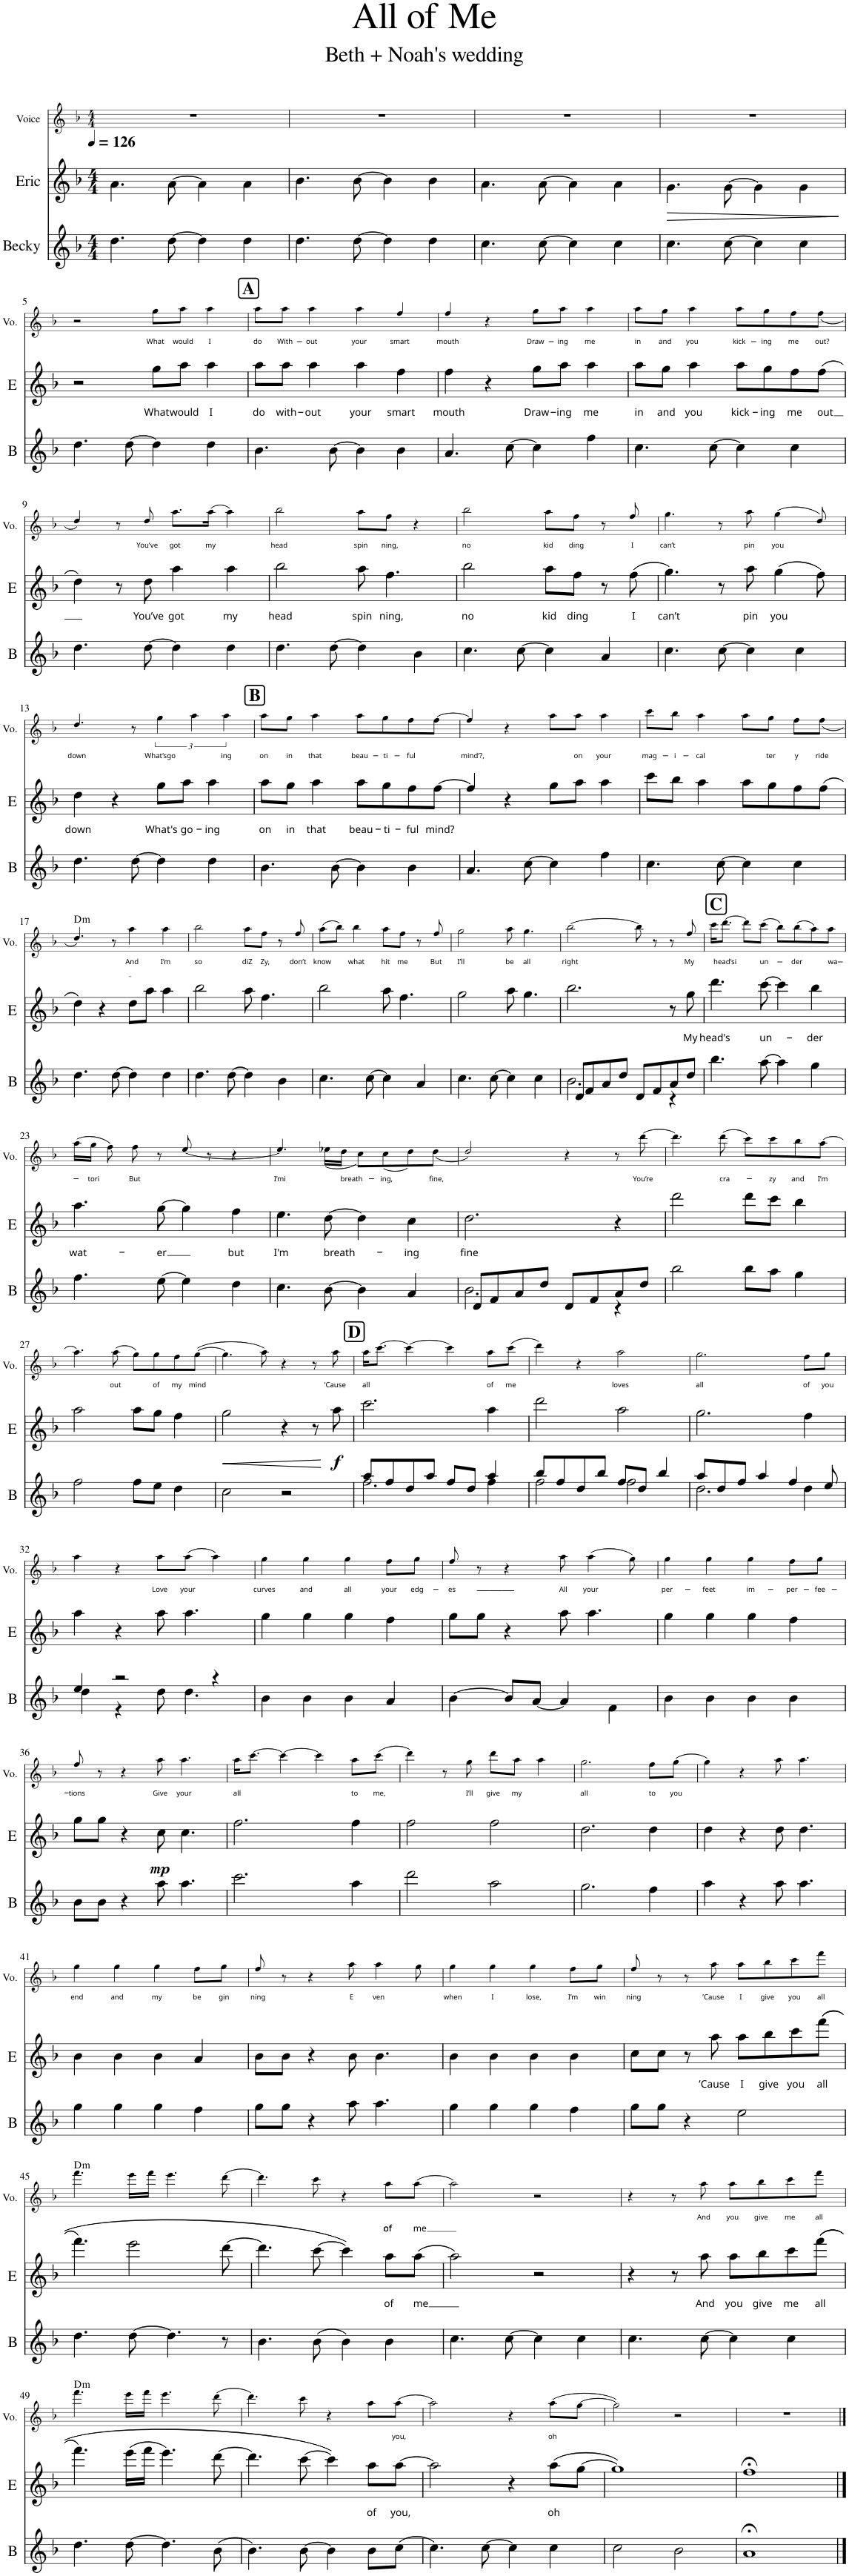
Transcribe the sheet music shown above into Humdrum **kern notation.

**kern	**kern	**text	**dynam	**kern	**text	**text	**harte
*part3	*part2	*part2	*part2	*part1	*part1	*part1	*part1
*staff3	*staff2	*staff2	*staff2	*staff1	*staff1	*staff1	*
*I"Becky	*I"Eric	*	*	*I"Voice	*	*	*
*I'B	*I'E	*	*	*I'Vo.	*	*	*
*	*	*	*	*stria5	*	*	*
*clefG2	*clefG2	*	*	*clefG2	*	*	*
*k[b-]	*k[b-]	*	*	*k[b-]	*	*	*
*M4/4	*M4/4	*	*	*M4/4	*	*	*
*MM126	*MM126	*	*	*MM126	*	*	*
=1	=1	=1	=1	=1	=1	=1	=1
4.dd\	4.a\	.	.	1r	.	.	.
[8dd\	[8a\	.	.	.	.	.	.
4dd\]	4a\]	.	.	.	.	.	.
4dd\	4a\	.	.	.	.	.	.
=2	=2	=2	=2	=2	=2	=2	=2
4.dd\	4.b-\	.	.	1r	.	.	.
[8dd\	[8b-\	.	.	.	.	.	.
4dd\]	4b-\]	.	.	.	.	.	.
4dd\	4b-\	.	.	.	.	.	.
=3	=3	=3	=3	=3	=3	=3	=3
4.cc\	4.a\	.	.	1r	.	.	.
[8cc\	[8a\	.	.	.	.	.	.
4cc\]	4a\]	.	.	.	.	.	.
4cc\	4a\	.	.	.	.	.	.
=4	=4	=4	=4	=4	=4	=4	=4
!	!	!	!LO:HP:b	!	!	!	!
4.cc\	4.g\	.	>	1r	.	.	.
[8cc\	[8g\	.	.	.	.	.	.
4cc\]	4g\]	.	.	.	.	.	.
4cc\	4g\	.	.	.	.	.	.
.	.	.	]	.	.	.	.
!!LO:LB:g=z
=5	=5	=5	=5	=5	=5	=5	=5
4.dd\	2r	.	.	2r	.	.	.
[8dd\	.	.	.	.	.	.	.
!	!	!LO:LY:b	!	!	!LO:LY:b	!	!
4dd\]	8gg\L	What	.	8gg\L	What	.	.
!	!	!LO:LY:b	!	!	!LO:LY:b	!	!
.	8aa\J	would	.	8aa\J	would	.	.
!	!	!LO:LY:b	!	!	!LO:LY:b	!	!
4dd\	4aa\	I	.	4aa\	I	.	.
!!LO:REH:place=s1:a:B:cj:fs=14:t=A
=6	=6	=6	=6	=6	=6	=6	=6
!	!	!LO:LY:b	!	!	!LO:LY:b	!	!
4.b-\	8aa\L	do	.	8aa\L	do	.	.
!	!	!LO:LY:b	!	!	!LO:LY:b	!	!
.	8aa\J	with-	.	8aa\J	With-	.	.
!	!	!LO:LY:b	!	!	!LO:LY:b	!	!
.	4aa\	-out	.	4aa\	-out	.	.
[8b-\	.	.	.	.	.	.	.
!	!	!LO:LY:b	!	!	!LO:LY:b	!	!
4b-\]	4aa\	your	.	4aa\	your	.	.
!	!	!LO:LY:b	!	!	!LO:LY:b	!	!
4b-\	4ff\	smart	.	4ff/	smart	.	.
=7	=7	=7	=7	=7	=7	=7	=7
!	!	!LO:LY:b	!	!	!LO:LY:b	!	!
4.a/	4ff\	mouth	.	4ff/	mouth	.	.
.	4r	.	.	4r	.	.	.
[8cc\	.	.	.	.	.	.	.
!	!	!LO:LY:b	!	!	!LO:LY:b	!	!
4cc\]	8gg\L	Draw-	.	8gg\L	Draw-	.	.
!	!	!LO:LY:b	!	!	!LO:LY:b	!	!
.	8aa\J	-ing	.	8aa\J	-ing	.	.
!	!	!LO:LY:b	!	!	!LO:LY:b	!	!
4ff\	4aa\	me	.	4aa\	me	.	.
=8	=8	=8	=8	=8	=8	=8	=8
!	!	!LO:LY:b	!	!	!LO:LY:b	!	!
4.cc\	8aa\L	in	.	8aa\L	in	.	.
!	!	!LO:LY:b	!	!	!LO:LY:b	!	!
.	8gg\J	and	.	8gg\J	and	.	.
!	!	!LO:LY:b	!	!	!LO:LY:b	!	!
.	4aa\	you	.	4aa\	you	.	.
[8cc\	.	.	.	.	.	.	.
!	!	!LO:LY:b	!	!	!LO:LY:b	!	!
4cc\]	8aa\L	kick-	.	8aa\L	kick-	.	.
!	!	!LO:LY:b	!	!	!LO:LY:b	!	!
.	8gg\	-ing	.	8gg\	-ing	.	.
!	!	!LO:LY:b	!	!	!LO:LY:b	!	!
4cc\	8ff\	me	.	8ff\	me	.	.
!	!	!LO:LY:b	!	!	!LO:LY:b	!	!
.	(8ff\J	out	.	(<8ff\J	out?	.	.
!!LO:LB:g=z
=9	=9	=9	=9	=9	=9	=9	=9
4.dd\	4dd\)	.	.	4dd/)	.	.	.
.	8r	.	.	8r	.	.	.
!	!	!LO:LY:b	!	!	!LO:LY:b	!	!
[8dd\	8dd\	You’ve	.	8dd/	You’ve	.	.
!	!	!LO:LY:b	!	!	!LO:LY:b	!	!
4dd\]	4aa\	got	.	8.aa\L	got	.	.
!	!	!	!	!	!LO:LY:b	!	!
.	.	.	.	(16aa\Jk	my	.	.
!	!	!LO:LY:b	!	!	!	!	!
4dd\	4aa\	my	.	4aa\)	.	.	.
=10	=10	=10	=10	=10	=10	=10	=10
!	!	!LO:LY:b	!	!	!LO:LY:b	!	!
4.dd\	2bb-\	head	.	2bb-\	head	.	.
[8dd\	.	.	.	.	.	.	.
!	!	!LO:LY:b	!	!	!LO:LY:b	!	!
4dd\]	8aa\	spin	.	8aa\L	spin	.	.
!	!	!LO:LY:b	!	!	!LO:LY:b	!	!
.	4.ff\	ning,	.	8ff\J	ning,	.	.
4b-\	.	.	.	4r	.	.	.
=11	=11	=11	=11	=11	=11	=11	=11
!	!	!LO:LY:b	!	!	!LO:LY:b	!	!
4.cc\	2bb-\	no	.	2bb-\	no	.	.
[8cc\	.	.	.	.	.	.	.
!	!	!LO:LY:b	!	!	!LO:LY:b	!	!
4cc\]	8aa\L	kid	.	8aa\L	kid	.	.
!	!	!LO:LY:b	!	!	!LO:LY:b	!	!
.	8ff\J	ding	.	8ff\J	ding	.	.
4a/	8r	.	.	8r	.	.	.
!	!	!LO:LY:b	!	!	!LO:LY:b	!	!
.	(8ff\	I	.	8ff/	I	.	.
=12	=12	=12	=12	=12	=12	=12	=12
!	!	!LO:LY:b	!	!	!LO:LY:b	!	!
4.cc\	4.gg\)	can’t	.	4.gg\	can’t	.	.
[8cc\	8r	.	.	8r	.	.	.
!	!	!LO:LY:b	!	!	!LO:LY:b	!	!
4cc\]	8aa\	pin	.	8aa\	pin	.	.
!	!	!LO:LY:b	!	!	!LO:LY:b	!	!
.	(4gg\	you	.	(>4gg\	you	.	.
4cc\	.	.	.	.	.	.	.
.	8ff\)	.	.	8dd/)	.	.	.
!!LO:LB:g=z
=13	=13	=13	=13	=13	=13	=13	=13
!	!	!LO:LY:b	!	!	!LO:LY:b	!	!
4.dd\	4dd\	down	.	4.dd/	down	.	.
.	4r	.	.	.	.	.	.
[8dd\	.	.	.	8r	.	.	.
!	!	!LO:LY:b	!	!	!LO:LY:b	!	!
4dd\]	8gg\L	What's	.	6gg\	What’sgo	.	.
!	!	!LO:LY:b	!	!	!	!	!
.	8aa\J	go-	.	.	.	.	.
.	.	.	.	6aa\	.	.	.
!	!	!LO:LY:b	!	!	!	!	!
4dd\	4aa\	-ing	.	.	.	.	.
!	!	!	!	!	!LO:LY:b	!	!
.	.	.	.	6aa\	ing	.	.
!!LO:REH:place=s1:a:B:cj:fs=14:t=B
=14	=14	=14	=14	=14	=14	=14	=14
!	!	!LO:LY:b	!	!	!LO:LY:b	!	!
4.b-\	8aa\L	on	.	8aa\L	on	.	.
!	!	!LO:LY:b	!	!	!LO:LY:b	!	!
.	8gg\J	in	.	8gg\J	in	.	.
!	!	!LO:LY:b	!	!	!LO:LY:b	!	!
.	4aa\	that	.	4aa\	that	.	.
[8b-\	.	.	.	.	.	.	.
!	!	!LO:LY:b	!	!	!LO:LY:b	!	!
4b-\]	8aa\L	beau-	.	8aa\L	beau-	.	.
!	!	!LO:LY:b	!	!	!LO:LY:b	!	!
.	8gg\	-ti-	.	8gg\	-ti-	.	.
!	!	!LO:LY:b	!	!	!LO:LY:b	!	!
4b-\	8ff\	-ful	.	8ff\	-ful	.	.
!	!	!LO:LY:b	!	!	!	!	!
.	[8ff\J	mind?	.	[8ff\J	.	.	.
=15	=15	=15	=15	=15	=15	=15	=15
!	!	!	!	!	!LO:LY:b	!	!
4.a/	4ff/]	.	.	4ff/]	mind‘?,	.	.
.	4r	.	.	4r	.	.	.
[8cc\	.	.	.	.	.	.	.
4cc\]	8gg\L	.	.	8aa\L	.	.	.
!	!	!	!	!	!LO:LY:b	!	!
.	8aa\J	.	.	8aa\J	on	.	.
!	!	!	!	!	!LO:LY:b	!	!
4ff\	4aa\	.	.	4aa\	your	.	.
=16	=16	=16	=16	=16	=16	=16	=16
!	!	!	!	!	!LO:LY:b	!	!
4.cc\	8ccc\L	.	.	8ccc\L	mag-	.	.
!	!	!	!	!	!LO:LY:b	!	!
.	8bb-\J	.	.	8bb-\J	-i-	.	.
!	!	!	!	!	!LO:LY:b	!	!
.	4aa\	.	.	4aa\	-cal	.	.
[8cc\	.	.	.	.	.	.	.
4cc\]	8aa\L	.	.	8aa\L	.	.	.
!	!	!	!	!	!LO:LY:b	!	!
.	8gg\	.	.	8gg\J	-ter	.	.
!	!	!	!	!	!LO:LY:b	!	!
4cc\	8ff\	.	.	8ff\L	y	.	.
!	!	!	!	!	!LO:LY:b	!	!
.	(8ff\J	.	.	(<8ff\J	ride	.	.
!!LO:LB:g=z
=17	=17	=17	=17	=17	=17	=17	=17
!	!	!	!	!	!	!	!LO:H:kt=m
4.dd\	4dd\)	.	.	4.dd/)	.	.	D:min
.	4r	.	.	.	.	.	.
[8dd\	.	.	.	8r	.	.	.
!	!	!	!	!LO:TX:b:t=_	!	!	!
!	!	!	!	!	!LO:LY:b	!	!
4dd\]	8dd\L	.	.	4aa\	And	.	.
.	8aa\J	.	.	.	.	.	.
!	!	!	!	!	!LO:LY:b	!	!
4dd\	4aa\	.	.	4aa\	I’m	.	.
=18	=18	=18	=18	=18	=18	=18	=18
!	!	!	!	!	!LO:LY:b	!	!
4.dd\	2bb-\	.	.	2bb-\	so	.	.
[8dd\	.	.	.	.	.	.	.
!	!	!	!	!	!LO:LY:b	!	!
4dd\]	8aa\	.	.	8aa\L	diZ	.	.
!	!	!	!	!	!LO:LY:b	!	!
.	4.ff\	.	.	8ff\J	Zy,	.	.
4b-\	.	.	.	8r	.	.	.
!	!	!	!	!	!LO:LY:b	!	!
.	.	.	.	8ff/	don’t	.	.
=19	=19	=19	=19	=19	=19	=19	=19
!	!	!	!	!	!LO:LY:b	!	!
4.cc\	2bb-\	.	.	(>8aa\L	know	.	.
.	.	.	.	8bb-\J)	.	.	.
!	!	!	!	!	!LO:LY:b	!	!
.	.	.	.	4bb-\	what	.	.
[8cc\	.	.	.	.	.	.	.
!	!	!	!	!	!LO:LY:b	!	!
4cc\]	8aa\	.	.	8aa\L	hit	.	.
!	!	!	!	!	!LO:LY:b	!	!
.	4.ff\	.	.	8ff\J	me	.	.
4a/	.	.	.	8r	.	.	.
!	!	!	!	!	!LO:LY:b	!	!
.	.	.	.	8ff/	But	.	.
=20	=20	=20	=20	=20	=20	=20	=20
!	!	!	!	!	!LO:LY:b	!	!
4.cc\	2gg\	.	.	2gg\	I’ll	.	.
[8cc\	.	.	.	.	.	.	.
!	!	!	!	!	!LO:LY:b	!	!
4cc\]	8aa\	.	.	8aa\	be	.	.
!	!	!	!	!	!LO:LY:b	!	!
.	4.gg\	.	.	4.gg\	all	.	.
4cc\	.	.	.	.	.	.	.
=21	=21	=21	=21	=21	=21	=21	=21
*^	*	*	*	*	*	*	*
!	!	!	!	!	!	!LO:LY:b	!	!
8d/L	2.b-\	2.bb-\	.	.	[2bb-\	right	.	.
8f/	.	.	.	.	.	.	.	.
8a/	.	.	.	.	.	.	.	.
8dd/J	.	.	.	.	.	.	.	.
8d/L	.	.	.	.	8bb-\]	.	.	.
8f/	.	.	.	.	8r	.	.	.
8a/	4r	8r	.	.	8r	.	.	.
!	!	!	!LO:LY:b	!	!	!LO:LY:b	!	!
8dd/J	.	8gg\	My	.	8ff/	My	.	.
*v	*v	*	*	*	*	*	*	*
!!LO:REH:place=s1:a:B:cj:fs=14:t=C
=22	=22	=22	=22	=22	=22	=22	=22
!	!	!LO:LY:b	!	!	!	!	!
4.bb-\	4.ddd\	head's	.	16ccc\KL	.	.	.
!	!	!	!	!	!LO:LY:b	!	!
.	.	.	.	[8.ddd\J	head’si	.	.
.	.	.	.	8ddd\L]	.	.	.
!	!	!LO:LY:b	!	!	!LO:LY:b	!	!
[8aa\	[8ccc\	un-	.	(>8ccc\J	un-	.	.
4aa\]	4ccc\]	.	.	8bb-\L)	.	.	.
!	!	!	!	!	!LO:LY:b	!	!
.	.	.	.	(>8bb-\	-der	.	.
!	!	!LO:LY:b	!	!	!	!	!
4gg\	4bb-\	-der	.	8aa\)	.	.	.
!	!	!	!	!	!LO:LY:b	!	!
.	.	.	.	8aa\J	wa-	.	.
!!LO:LB:g=z
=23	=23	=23	=23	=23	=23	=23	=23
!	!	!LO:LY:b	!	!	!	!	!
4.ff\	4.aa\	wat-	.	(>16aa\LL	.	.	.
!	!	!	!	!	!LO:LY:b	!	!
.	.	.	.	16gg\JJ	-tori	.	.
.	.	.	.	8ff\)	.	.	.
!	!	!	!	!	!LO:LY:b	!	!
.	.	.	.	8ff\	But	.	.
!	!	!LO:LY:b	!	!	!	!	!
[8ee\	[8gg\	-er	.	8r	.	.	.
4ee\]	4gg\]	.	.	[8ee/	.	.	.
.	.	.	.	8r	.	.	.
!	!	!LO:LY:b	!	!	!	!	!
4dd\	4ff\	but	.	4r	.	.	.
=24	=24	=24	=24	=24	=24	=24	=24
!	!	!LO:LY:b	!	!	!LO:LY:b	!	!
4.cc\	4.ee\	I'm	.	4.ee/]	I’mi	.	.
!	!	!LO:LY:b	!	!	!	!	!
[8b-\	[8dd\	breath-	.	(<16ee-X\LL	.	.	.
!	!	!	!	!	!LO:LY:b	!	!
.	.	.	.	16dd\JJ	breath-	.	.
4b-\]	4dd\]	.	.	8cc\L)	.	.	.
!	!	!	!	!	!LO:LY:b	!	!
.	.	.	.	(<8cc\	-ing,	.	.
!	!	!LO:LY:b	!	!	!	!	!
4a/	4cc\	-ing	.	8dd\)	.	.	.
!	!	!	!	!	!LO:LY:b	!	!
.	.	.	.	(<8dd\J	ﬁne,	.	.
=25	=25	=25	=25	=25	=25	=25	=25
*^	*	*	*	*	*	*	*
!	!	!	!LO:LY:b	!	!	!	!	!
8d/L	2.b-\	2.dd\	fine	.	2dd/)	.	.	.
8f/	.	.	.	.	.	.	.	.
8a/	.	.	.	.	.	.	.	.
8dd/J	.	.	.	.	.	.	.	.
8d/L	.	.	.	.	4r	.	.	.
8f/	.	.	.	.	.	.	.	.
8a/	4r	4r	.	.	8r	.	.	.
!	!	!	!	!	!	!LO:LY:b	!	!
8dd/J	.	.	.	.	[8ddd\	You’re	.	.
*v	*v	*	*	*	*	*	*	*
=26	=26	=26	=26	=26	=26	=26	=26
2bb-\	2ddd\	.	.	4.ddd\]	.	.	.
!	!	!	!	!	!LO:LY:b	!	!
.	.	.	.	(>8ddd\	cra-	.	.
8bb-\L	8ddd\L	.	.	8ccc\L)	.	.	.
!	!	!	!	!	!LO:LY:b	!	!
8aa\J	8ccc\J	.	.	8ccc\	-zy	.	.
!	!	!	!	!	!LO:LY:b	!	!
4gg\	4bb-\	.	.	8bb-\	and	.	.
!	!	!	!	!	!LO:LY:b	!	!
.	.	.	.	[8aa\J	I’m	.	.
!!LO:LB:g=z
=27	=27	=27	=27	=27	=27	=27	=27
2ff\	2aa\	.	.	4.aa\]	.	.	.
!	!	!	!	!	!LO:LY:b	!	!
.	.	.	.	(>8aa\	out	.	.
8ff\L	8aa\L	.	.	8gg\L)	.	.	.
!	!	!	!	!	!LO:LY:b	!	!
8ee\J	8gg\J	.	.	8gg\	of	.	.
!	!	!	!	!	!LO:LY:b	!	!
4dd\	4ff\	.	.	8ff\	my	.	.
!	!	!	!	!	!LO:LY:b	!	!
.	.	.	.	(>[8gg\J	mind	.	.
=28	=28	=28	=28	=28	=28	=28	=28
!	!	!	!LO:HP:b	!	!	!	!
2cc\	2gg\	.	<	4.gg\]	.	.	.
.	.	.	.	8aa\)	.	.	.
2r	4r	.	.	4r	.	.	.
.	8r	.	.	8r	.	.	.
!	!	!	!LO:DY:n=1:b	!	!LO:LY:b	!	!
.	8aa\	.	[ f	8aa\	’Cause	.	.
!!LO:REH:place=s1:a:B:cj:fs=14:t=D
=29	=29	=29	=29	=29	=29	=29	=29
*^	*	*	*	*	*	*	*
!	!	!	!	!	!	!LO:LY:b	!	!
8aa/L	2.ff\	2.ccc\	.	.	16aa\KL	all	.	.
.	.	.	.	.	[8.ccc\J	.	.	.
8ff/	.	.	.	.	.	.	.	.
8dd/	.	.	.	.	4ccc\_	.	.	.
8aa/J	.	.	.	.	.	.	.	.
8ff/L	.	.	.	.	4ccc\]	.	.	.
8dd/J	.	.	.	.	.	.	.	.
!	!	!	!	!	!	!LO:LY:b	!	!
4aa/	4ff\	4aa\	.	.	8aa\L	of	.	.
!	!	!	!	!	!	!LO:LY:b	!	!
.	.	.	.	.	(>8ccc\J	me	.	.
=30	=30	=30	=30	=30	=30	=30	=30	=30
8bb-/L	2ff\	2ddd\	.	.	4ddd\)	.	.	.
8ff/	.	.	.	.	.	.	.	.
8dd/	.	.	.	.	4r	.	.	.
8bb-/J	.	.	.	.	.	.	.	.
!	!	!	!	!	!	!LO:LY:b	!	!
8ff/L	2ff\	2aa\	.	.	2aa\	loves	.	.
8dd/J	.	.	.	.	.	.	.	.
4bb-/	.	.	.	.	.	.	.	.
=31	=31	=31	=31	=31	=31	=31	=31	=31
!	!	!	!	!	!	!LO:LY:b	!	!
8aa/L	2.dd\	2.gg\	.	.	2.gg\	all	.	.
8dd/	.	.	.	.	.	.	.	.
8ff/J	.	.	.	.	.	.	.	.
4aa/	.	.	.	.	.	.	.	.
4ff/	.	.	.	.	.	.	.	.
!	!	!	!	!	!	!LO:LY:b	!	!
.	4dd\	4ff\	.	.	8ff\L	of	.	.
!	!	!	!	!	!	!LO:LY:b	!	!
8ee/	.	.	.	.	8gg\J	you	.	.
!!LO:LB:g=z
=32	=32	=32	=32	=32	=32	=32	=32	=32
4ee/	4dd\	4aa\	.	.	4aa\	.	.	.
2r	4r	4r	.	.	4r	.	.	.
!	!	!	!	!	!	!LO:LY:b	!	!
.	8dd\	8aa\	.	.	8aa\L	Love	.	.
!	!	!	!	!	!	!LO:LY:b	!	!
.	4.dd\	4.aa\	.	.	(8aa\J	your	.	.
4r	.	.	.	.	4aa\)	.	.	.
*v	*v	*	*	*	*	*	*	*
=33	=33	=33	=33	=33	=33	=33	=33
!	!	!	!	!	!LO:LY:b	!	!
4b-\	4gg\	.	.	4gg\	curves	.	.
!	!	!	!	!	!LO:LY:b	!	!
4b-\	4gg\	.	.	4gg\	and	.	.
!	!	!	!	!	!LO:LY:b	!	!
4b-\	4gg\	.	.	4gg\	all	.	.
!	!	!	!	!	!LO:LY:b	!	!
4a/	4ff\	.	.	8ff\L	your	.	.
!	!	!	!	!	!LO:LY:b	!	!
.	.	.	.	8gg\J	edg-	.	.
=34	=34	=34	=34	=34	=34	=34	=34
!	!	!	!	!	!LO:LY:b	!	!
[4b-\	8gg\L	.	.	8ff/	-es	.	.
!	!	!	!	!LO:TX:b:t=———	!	!	!
.	8gg\J	.	.	8r	.	.	.
8b-/L]	4r	.	.	4r	.	.	.
[8a/J	.	.	.	.	.	.	.
!	!	!	!	!	!LO:LY:b	!	!
4a/]	8aa\	.	.	8aa\	All	.	.
!	!	!	!	!	!LO:LY:b	!	!
.	4.aa\	.	.	(>4aa\	your	.	.
4f\	.	.	.	.	.	.	.
.	.	.	.	8gg\)	.	.	.
=35	=35	=35	=35	=35	=35	=35	=35
!	!	!	!	!	!LO:LY:b	!	!
4b-\	4gg\	.	.	4gg\	per-	.	.
!	!	!	!	!	!LO:LY:b	!	!
4b-\	4gg\	.	.	4gg\	-feet	.	.
!	!	!	!	!	!LO:LY:b	!	!
4b-\	4gg\	.	.	4gg\	im-	.	.
!	!	!	!	!	!LO:LY:b	!	!
4b-\	4ff\	.	.	8ff\L	-per-	.	.
!	!	!	!	!	!LO:LY:b	!	!
.	.	.	.	8gg\J	-fee-	.	.
!!LO:LB:g=z
=36	=36	=36	=36	=36	=36	=36	=36
!	!	!	!	!	!LO:LY:b	!	!
8b-\L	8gg\L	.	.	8ff/	-tions	.	.
8b-\J	8gg\J	.	.	8r	.	.	.
4r	4r	.	.	4r	.	.	.
!	!	!	!LO:DY:b	!	!LO:LY:b	!	!
8aa\	8cc\	.	mp	8aa\	Give	.	.
!	!	!	!	!	!LO:LY:b	!	!
4.aa\	4.cc\	.	.	4.aa\	your	.	.
=37	=37	=37	=37	=37	=37	=37	=37
!	!	!	!	!	!LO:LY:b	!	!
2.ccc\	2.ff\	.	.	16aa\KL	all	.	.
.	.	.	.	[8.ccc\J	.	.	.
.	.	.	.	4ccc\_	.	.	.
.	.	.	.	4ccc\]	.	.	.
!	!	!	!	!	!LO:LY:b	!	!
4aa\	4ff\	.	.	8aa\L	to	.	.
!	!	!	!	!	!LO:LY:b	!	!
.	.	.	.	(>8ccc\J	me,	.	.
=38	=38	=38	=38	=38	=38	=38	=38
2ddd\	2ff\	.	.	4ddd\)	.	.	.
.	.	.	.	8r	.	.	.
!	!	!	!	!	!LO:LY:b	!	!
.	.	.	.	8gg\	I’ll	.	.
!	!	!	!	!	!LO:LY:b	!	!
2aa\	2ff\	.	.	8ddd\L	give	.	.
!	!	!	!	!	!LO:LY:b	!	!
.	.	.	.	8aa\J	my	.	.
.	.	.	.	4aa\	.	.	.
=39	=39	=39	=39	=39	=39	=39	=39
!	!	!	!	!	!LO:LY:b	!	!
2.gg\	2.dd\	.	.	2.gg\	all	.	.
!	!	!	!	!	!LO:LY:b	!	!
4ff\	4dd\	.	.	8ff\L	to	.	.
!	!	!	!	!	!LO:LY:b	!	!
.	.	.	.	(8gg\J	you	.	.
=40	=40	=40	=40	=40	=40	=40	=40
4aa\	4dd\	.	.	4gg\)	.	.	.
4r	4r	.	.	4r	.	.	.
8aa\	8dd\	.	.	8aa\	.	.	.
4.aa\	4.dd\	.	.	4.aa\	.	.	.
!!LO:LB:g=z
=41	=41	=41	=41	=41	=41	=41	=41
!	!	!	!	!	!LO:LY:b	!	!
4gg\	4b-\	.	.	4gg\	end	.	.
!	!	!	!	!	!LO:LY:b	!	!
4gg\	4b-\	.	.	4gg\	and	.	.
!	!	!	!	!	!LO:LY:b	!	!
4gg\	4b-\	.	.	4gg\	my	.	.
!	!	!	!	!	!LO:LY:b	!	!
4ff\	4a/	.	.	8ff\L	be	.	.
!	!	!	!	!	!LO:LY:b	!	!
.	.	.	.	8gg\J	gin	.	.
=42	=42	=42	=42	=42	=42	=42	=42
!	!	!	!	!	!LO:LY:b	!	!
8gg\L	8b-\L	.	.	8ff/	ning	.	.
8gg\J	8b-\J	.	.	8r	.	.	.
4r	4r	.	.	4r	.	.	.
!	!	!	!	!	!LO:LY:b	!	!
8aa\	8b-\	.	.	8aa\	E	.	.
!	!	!	!	!	!LO:LY:b	!	!
4.aa\	4.b-\	.	.	4aa\	ven	.	.
.	.	.	.	8gg\	.	.	.
=43	=43	=43	=43	=43	=43	=43	=43
!	!	!	!	!	!LO:LY:b	!	!
4gg\	4b-\	.	.	4gg\	when	.	.
!	!	!	!	!	!LO:LY:b	!	!
4gg\	4b-\	.	.	4gg\	I	.	.
!	!	!	!	!	!LO:LY:b	!	!
4gg\	4b-\	.	.	4gg\	lose,	.	.
!	!	!	!	!	!LO:LY:b	!	!
4ff\	4b-\	.	.	8ff\L	I’m	.	.
!	!	!	!	!	!LO:LY:b	!	!
.	.	.	.	8gg\J	win	.	.
=44	=44	=44	=44	=44	=44	=44	=44
!	!	!	!	!	!LO:LY:b	!	!
8gg\L	8cc\L	.	.	8ff/	ning	.	.
8gg\J	8cc\J	.	.	8r	.	.	.
4r	8r	.	.	8r	.	.	.
!	!	!LO:LY:b	!	!	!LO:LY:b	!	!
.	8aa\	’Cause	.	8aa\	’Cause	.	.
!	!	!LO:LY:b	!	!	!LO:LY:b	!	!
2ee\	8aa\L	I	.	8aa\L	I	.	.
!	!	!LO:LY:b	!	!	!LO:LY:b	!	!
.	8bb-\	give	.	8bb-\	give	.	.
!	!	!LO:LY:b	!	!	!LO:LY:b	!	!
.	8ccc\	you	.	8ccc\	you	.	.
!	!	!LO:LY:b	!	!	!LO:LY:b	!	!
.	((8fff\J	all	.	8fff\J	all	.	.
!!LO:LB:g=z
=45	=45	=45	=45	=45	=45	=45	=45
!	!	!	!	!	!	!	!LO:H:kt=m
4.dd\	4.fff\)	.	.	4.fff\	.	.	D:min
[8dd\	2eee\	.	.	16eee\LL	.	.	.
.	.	.	.	16fff\JJ	.	.	.
4.dd\]	.	.	.	4.eee\	.	.	.
8r	[8ddd\	.	.	(8ddd\	.	.	.
=46	=46	=46	=46	=46	=46	=46	=46
4.b-\	4.ddd\]	.	.	4.ddd\)	.	.	.
(8b-\	[8ccc\	.	.	8ccc\	.	.	.
4b-\)	4ccc\])	.	.	4r	.	.	.
!	!	!LO:LY:b	!	!	!	!LO:LY:b	!
4b-\	8aa\L	of	.	8aa\L	.	of	.
!	!	!LO:LY:b	!	!	!	!LO:LY:b	!
.	(8aa\J	me	.	(8aa\J	.	me	.
=47	=47	=47	=47	=47	=47	=47	=47
4.cc\	2aa\)	.	.	2aa\)	.	.	.
[8cc\	.	.	.	.	.	.	.
4cc\]	2r	.	.	2r	.	.	.
4cc\	.	.	.	.	.	.	.
=48	=48	=48	=48	=48	=48	=48	=48
4.cc\	4r	.	.	4r	.	.	.
.	8r	.	.	8r	.	.	.
!	!	!LO:LY:b	!	!	!LO:LY:b	!	!
[8cc\	8aa\	And	.	8aa\	And	.	.
!	!	!LO:LY:b	!	!	!LO:LY:b	!	!
4cc\]	8aa\L	you	.	8aa\L	you	.	.
!	!	!LO:LY:b	!	!	!LO:LY:b	!	!
.	8bb-\	give	.	8bb-\	give	.	.
!	!	!LO:LY:b	!	!	!LO:LY:b	!	!
4cc\	8ccc\	me	.	8ccc\	me	.	.
!	!	!LO:LY:b	!	!	!LO:LY:b	!	!
.	((8fff\J	all	.	8fff\J	all	.	.
!!LO:LB:g=z
=49	=49	=49	=49	=49	=49	=49	=49
!	!	!	!	!	!	!	!LO:H:kt=m
4.dd\	4.fff\)	.	.	4.fff\	.	.	D:min
[8dd\	(16eee\LL	.	.	16eee\LL	.	.	.
.	16fff\JJ	.	.	16fff\JJ	.	.	.
4.dd\]	4.eee\)	.	.	4.eee\	.	.	.
(8b-\	[8ddd\	.	.	(8ddd\	.	.	.
=50	=50	=50	=50	=50	=50	=50	=50
4.b-\)	4.ddd\]	.	.	4.ddd\)	.	.	.
[8b-\	[8ccc\	.	.	8ccc\	.	.	.
4b-\]	4ccc\])	.	.	4r	.	.	.
!	!	!LO:LY:b	!	!	!	!	!
8b-\L	8aa\L	of	.	8aa\L	.	.	.
!	!	!LO:LY:b	!	!	!LO:LY:b	!	!
(8cc\J	[8aa\J	you,	.	(8aa\J	you,	.	.
=51	=51	=51	=51	=51	=51	=51	=51
4.cc\)	2aa\]	.	.	2aa\)	.	.	.
[8cc\	.	.	.	.	.	.	.
4cc\]	4r	.	.	4r	.	.	.
!	!	!LO:LY:b	!	!	!LO:LY:b	!	!
4cc\	(8aa\L	oh	.	(>8aa\L	oh	.	.
.	[8gg\J	.	.	[8gg\J	.	.	.
=52	=52	=52	=52	=52	=52	=52	=52
2cc\	1gg])	.	.	2gg\])	.	.	.
2b-\	.	.	.	2r	.	.	.
=53	=53	=53	=53	=53	=53	=53	=53
1a;<	1ff;<	.	.	1r	.	.	.
==	==	==	==	==	==	==	==
*-	*-	*-	*-	*-	*-	*-	*-
